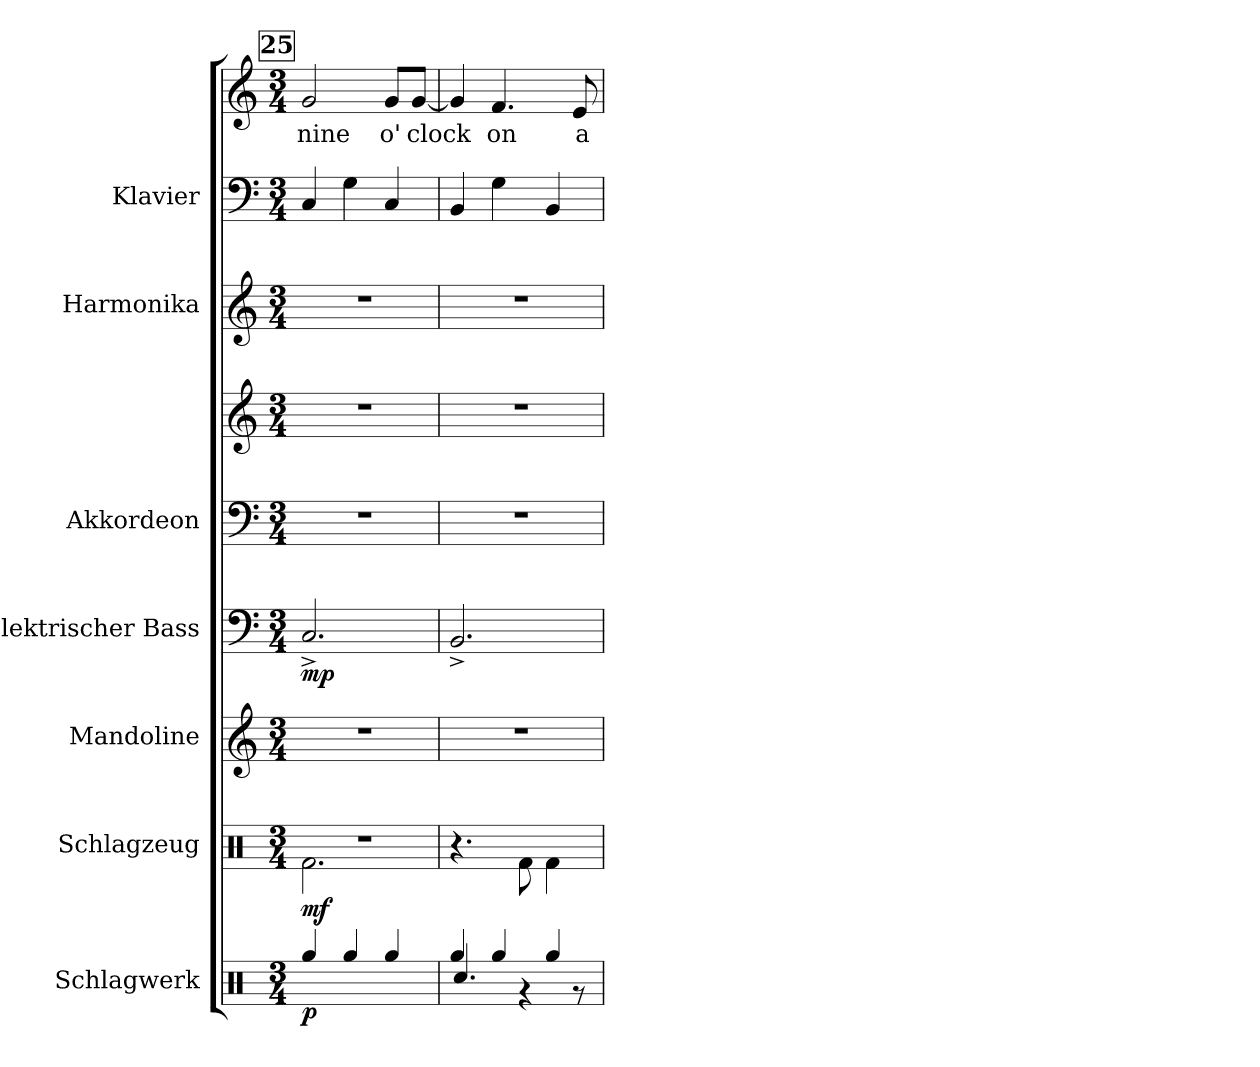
**kern	**dynam	**kern	**dynam	**kern	**kern	**dynam	**kern	**kern	**kern	**kern	**kern	**text
*part7	*part7	*part6	*part6	*part5	*part4	*part4	*part3	*part3	*part2	*part1	*part1	*part1
*staff9	*staff9	*staff8	*staff8	*staff7	*staff6	*staff6	*staff5	*staff4	*staff3	*staff2	*staff1	*staff1
*I"Schlagwerk	*	*I"Schlagzeug	*	*I"Mandoline	*I"Elektrischer Bass	*	*I"Akkordeon	*	*I"Harmonika	*I"Klavier	*	*
*I'Schlw.	*	*I'Schlgz.	*	*I'Mand.	*I'E-B.	*	*I'Akk.	*	*	*I'Klav.	*	*
!!LO:PB:g=z
*clefX	*	*clefX	*	*clefG2	*clefF4	*	*clefF4	*clefG2	*clefG2	*clefF4	*clefG2	*
*	*	*	*	*	*ITrd7c12	*	*	*	*	*	*	*
*k[]	*	*k[]	*	*k[]	*k[]	*	*k[]	*k[]	*k[]	*k[]	*k[]	*
*M3/4	*	*M3/4	*	*M3/4	*M3/4	*	*M3/4	*M3/4	*M3/4	*M3/4	*M3/4	*
!!LO:REH:place=s1:a:B:fs=14:t=25
=24	=24	=24	=24	=24	=24	=24	=24	=24	=24	=24	=24	=24
*	*	*^	*	*	*	*	*	*	*	*	*	*
!	!LO:DY:b	!	!	!LO:DY:b	!	!	!LO:DY:b	!	!	!	!	!	!LO:LY:b
4Rgg/	p	2.r	2.Rf\	mf	2.r	2.CC^/	mp	2.r	2.r	2.r	4C/	2g/	nine
4Rgg/	.	.	.	.	.	.	.	.	.	.	4G\	.	.
!	!	!	!	!	!	!	!	!	!	!	!	!	!LO:LY:b
4Rgg/	.	.	.	.	.	.	.	.	.	.	4C/	8g/L	o'
!	!	!	!	!	!	!	!	!	!	!	!	!	!LO:LY:b
.	.	.	.	.	.	.	.	.	.	.	.	[8g/J	clock
*	*	*v	*v	*	*	*	*	*	*	*	*	*	*
=25	=25	=25	=25	=25	=25	=25	=25	=25	=25	=25	=25	=25
*^	*	*	*	*	*	*	*	*	*	*	*	*
4Rgg/	4.Rcc/	.	4.r	.	2.r	2.BBB^/	.	2.r	2.r	2.r	4BB/	4g/]	.
!	!	!	!	!	!	!	!	!	!	!	!	!	!LO:LY:b
4Rgg/	.	.	.	.	.	.	.	.	.	.	4G\	4.f/	on
.	4r	.	8Rf\	.	.	.	.	.	.	.	.	.	.
4Rgg/	.	.	4Rf\	.	.	.	.	.	.	.	4BB/	.	.
!	!	!	!	!	!	!	!	!	!	!	!	!	!LO:LY:b
.	8r	.	.	.	.	.	.	.	.	.	.	8e/	a
*v	*v	*	*	*	*	*	*	*	*	*	*	*	*
=	=	=	=	=	=	=	=	=	=	=	=	=
*-	*-	*-	*-	*-	*-	*-	*-	*-	*-	*-	*-	*-
